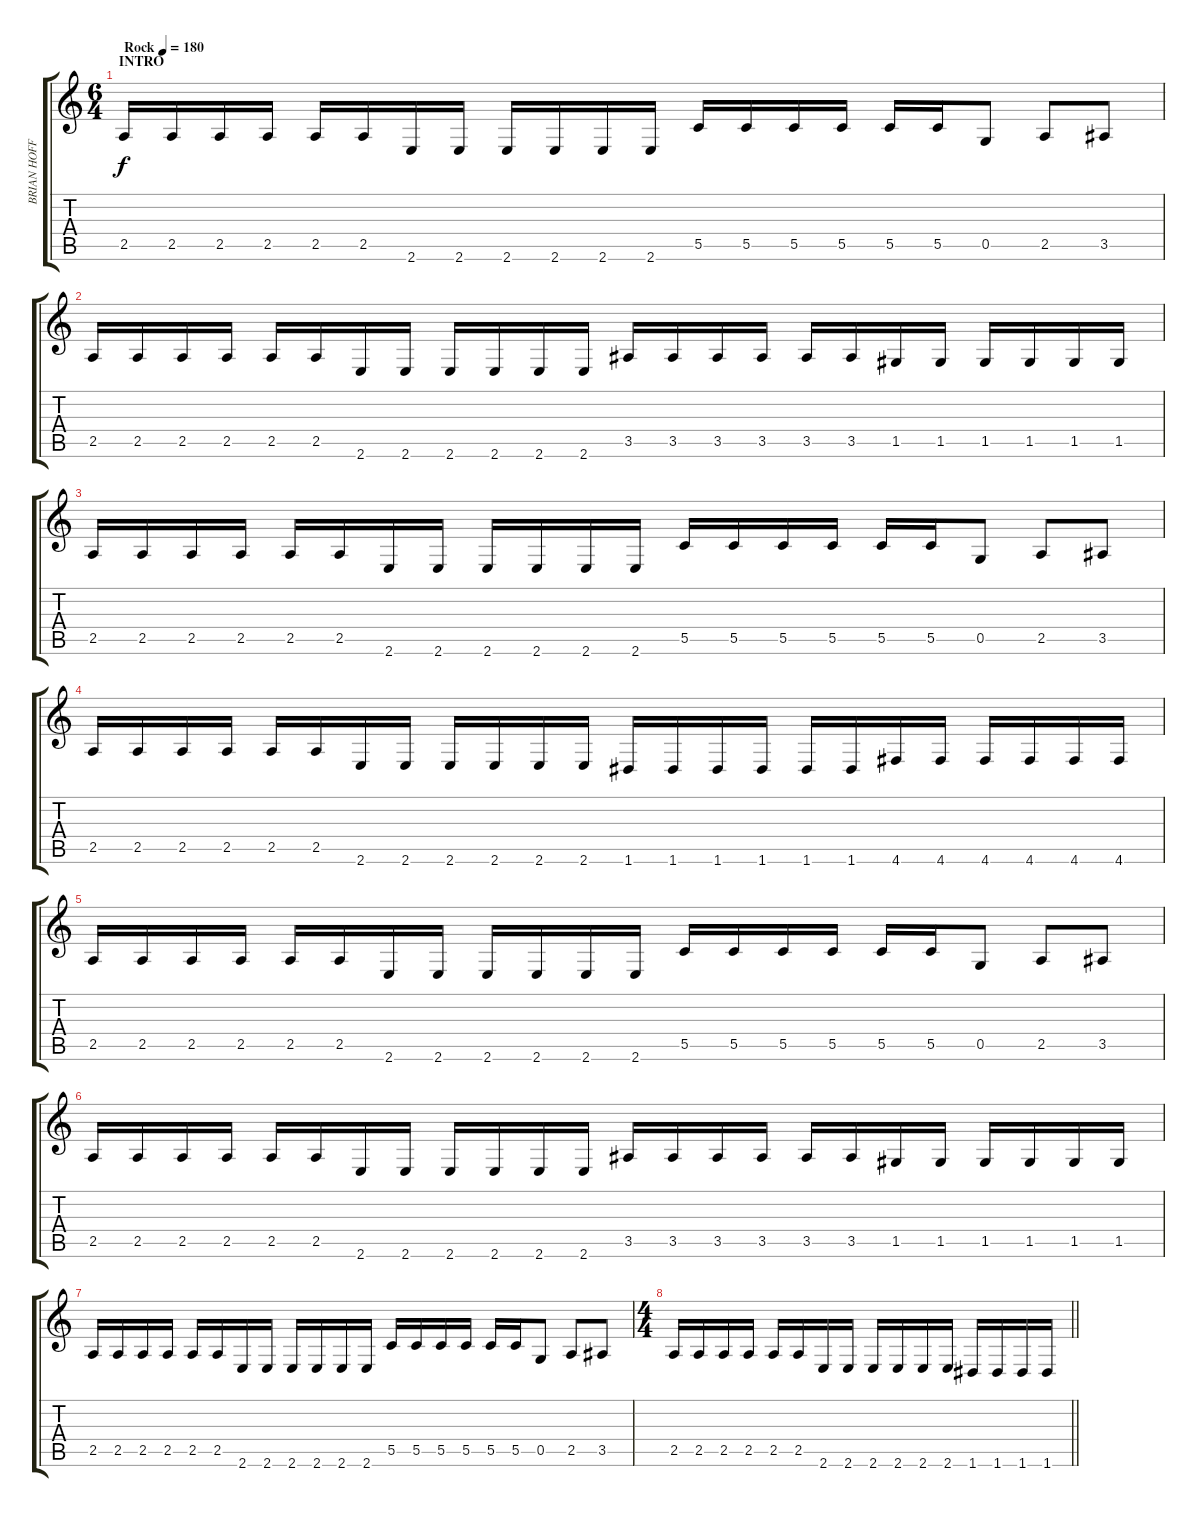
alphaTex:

\track ("BRIAN HOFFMAN" "BRIAN HOFF") {instrument distortionguitar}
\staff {score tabs}
\tuning (D4 A3 F3 C3 G2 D2) {hide}
\ts (6 4)
\section ("" "INTRO")
\tempo (180 "Rock")
\clef g2
\ks c
2.5.16{dy f instrument distortionguitar} 2.5.16 2.5.16 2.5.16 2.5.16 2.5.16 2.6.16 2.6.16 2.6.16 2.6.16 2.6.16 2.6.16 5.5.16 5.5.16 5.5.16 5.5.16 5.5.16 5.5.16 0.5.8 2.5.8 3.5.8 |
2.5.16 2.5.16 2.5.16 2.5.16 2.5.16 2.5.16 2.6.16 2.6.16 2.6.16 2.6.16 2.6.16 2.6.16 3.5.16 3.5.16 3.5.16 3.5.16 3.5.16 3.5.16 1.5.16 1.5.16 1.5.16 1.5.16 1.5.16 1.5.16 |
2.5.16 2.5.16 2.5.16 2.5.16 2.5.16 2.5.16 2.6.16 2.6.16 2.6.16 2.6.16 2.6.16 2.6.16 5.5.16 5.5.16 5.5.16 5.5.16 5.5.16 5.5.16 0.5.8 2.5.8 3.5.8 |
2.5.16 2.5.16 2.5.16 2.5.16 2.5.16 2.5.16 2.6.16 2.6.16 2.6.16 2.6.16 2.6.16 2.6.16 1.6.16 1.6.16 1.6.16 1.6.16 1.6.16 1.6.16 4.6.16 4.6.16 4.6.16 4.6.16 4.6.16 4.6.16 |
2.5.16 2.5.16 2.5.16 2.5.16 2.5.16 2.5.16 2.6.16 2.6.16 2.6.16 2.6.16 2.6.16 2.6.16 5.5.16 5.5.16 5.5.16 5.5.16 5.5.16 5.5.16 0.5.8 2.5.8 3.5.8 |
2.5.16 2.5.16 2.5.16 2.5.16 2.5.16 2.5.16 2.6.16 2.6.16 2.6.16 2.6.16 2.6.16 2.6.16 3.5.16 3.5.16 3.5.16 3.5.16 3.5.16 3.5.16 1.5.16 1.5.16 1.5.16 1.5.16 1.5.16 1.5.16 |
2.5.16 2.5.16 2.5.16 2.5.16 2.5.16 2.5.16 2.6.16 2.6.16 2.6.16 2.6.16 2.6.16 2.6.16 5.5.16 5.5.16 5.5.16 5.5.16 5.5.16 5.5.16 0.5.8 2.5.8 3.5.8 |
\ts (4 4)
\barLineRight lightlight
2.5.16 2.5.16 2.5.16 2.5.16 2.5.16 2.5.16 2.6.16 2.6.16 2.6.16 2.6.16 2.6.16 2.6.16 1.6.16 1.6.16 1.6.16 1.6.16
